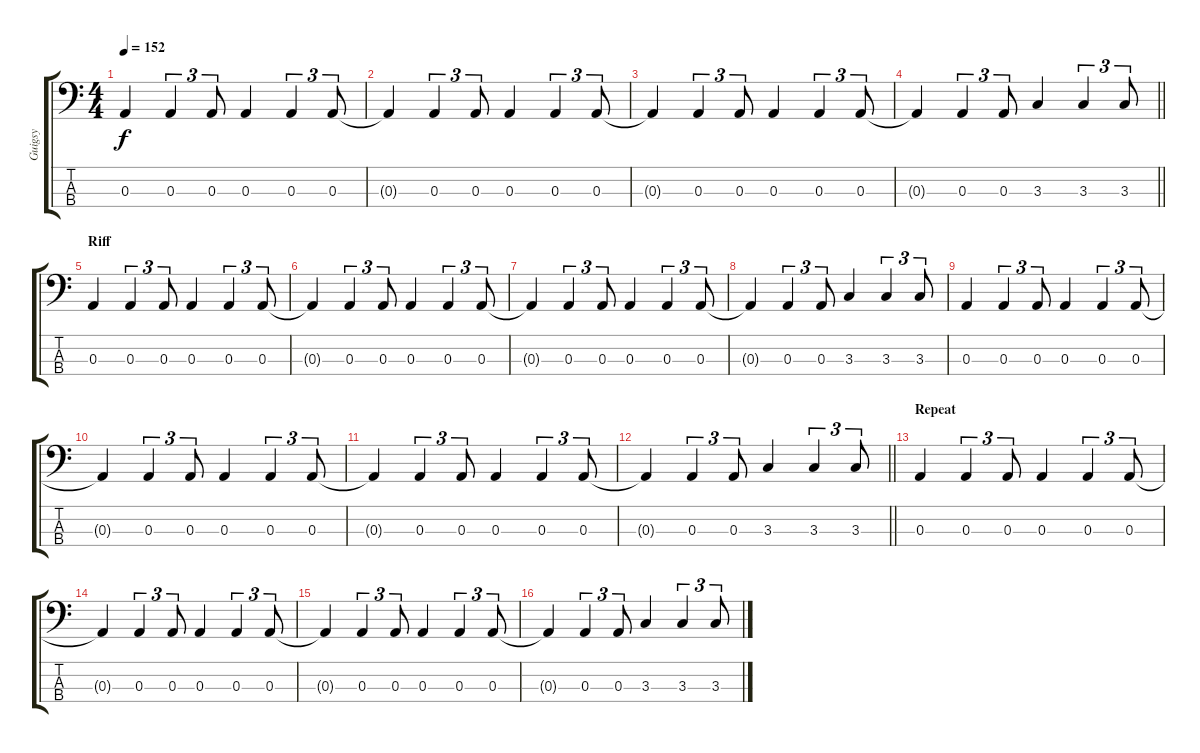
\track ("Guigsy" "Guigsy") {instrument electricbasspick}
\staff {score tabs}
\tuning (G2 D2 A1 E1) {hide}
\ts (4 4)
\tempo 152
\clef f4
\ks c
0.3.4{dy f} 0.3.4{tu (3 2)} 0.3.8{tu (3 2)} 0.3.4 0.3.4{tu (3 2)} 0.3.8{tu (3 2)} |
0.3{t}.4 0.3.4{tu (3 2)} 0.3.8{tu (3 2)} 0.3.4 0.3.4{tu (3 2)} 0.3.8{tu (3 2)} |
0.3{t}.4 0.3.4{tu (3 2)} 0.3.8{tu (3 2)} 0.3.4 0.3.4{tu (3 2)} 0.3.8{tu (3 2)} |
\barLineRight lightlight
0.3{t}.4 0.3.4{tu (3 2)} 0.3.8{tu (3 2)} 3.3.4 3.3.4{tu (3 2)} 3.3.8{tu (3 2)} |
\section ("" "Riff")
0.3.4 0.3.4{tu (3 2)} 0.3.8{tu (3 2)} 0.3.4 0.3.4{tu (3 2)} 0.3.8{tu (3 2)} |
0.3{t}.4 0.3.4{tu (3 2)} 0.3.8{tu (3 2)} 0.3.4 0.3.4{tu (3 2)} 0.3.8{tu (3 2)} |
0.3{t}.4 0.3.4{tu (3 2)} 0.3.8{tu (3 2)} 0.3.4 0.3.4{tu (3 2)} 0.3.8{tu (3 2)} |
0.3{t}.4 0.3.4{tu (3 2)} 0.3.8{tu (3 2)} 3.3.4 3.3.4{tu (3 2)} 3.3.8{tu (3 2)} |
0.3.4 0.3.4{tu (3 2)} 0.3.8{tu (3 2)} 0.3.4 0.3.4{tu (3 2)} 0.3.8{tu (3 2)} |
0.3{t}.4 0.3.4{tu (3 2)} 0.3.8{tu (3 2)} 0.3.4 0.3.4{tu (3 2)} 0.3.8{tu (3 2)} |
0.3{t}.4 0.3.4{tu (3 2)} 0.3.8{tu (3 2)} 0.3.4 0.3.4{tu (3 2)} 0.3.8{tu (3 2)} |
\barLineRight lightlight
0.3{t}.4 0.3.4{tu (3 2)} 0.3.8{tu (3 2)} 3.3.4 3.3.4{tu (3 2)} 3.3.8{tu (3 2)} |
\section ("" "Repeat")
0.3.4 0.3.4{tu (3 2)} 0.3.8{tu (3 2)} 0.3.4 0.3.4{tu (3 2)} 0.3.8{tu (3 2)} |
0.3{t}.4 0.3.4{tu (3 2)} 0.3.8{tu (3 2)} 0.3.4 0.3.4{tu (3 2)} 0.3.8{tu (3 2)} |
0.3{t}.4 0.3.4{tu (3 2)} 0.3.8{tu (3 2)} 0.3.4 0.3.4{tu (3 2)} 0.3.8{tu (3 2)} |
0.3{t}.4 0.3.4{tu (3 2)} 0.3.8{tu (3 2)} 3.3.4 3.3.4{tu (3 2)} 3.3.8{tu (3 2)}
